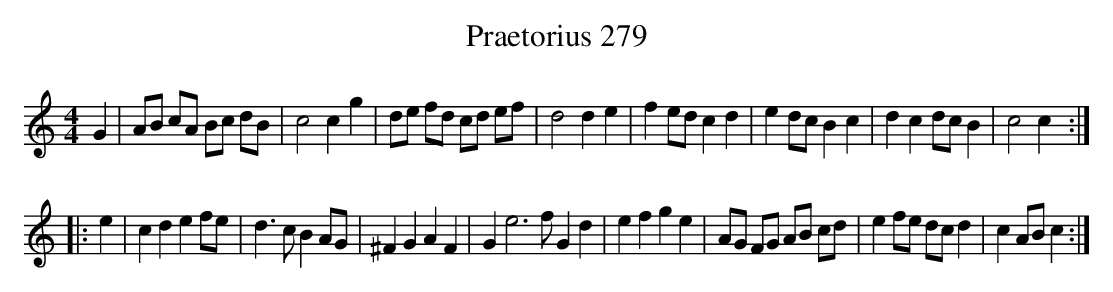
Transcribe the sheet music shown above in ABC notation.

X:1
T:Praetorius 279
M:4/4
K:C
G2 |\
AB cA Bc dB | c4 c2g2 | de fd cd ef | d4 d2e2 |\
f2ed c2d2 | e2dc B2c2 | d2c2 dcB2 | c4 c2 ::
e2 |\
c2d2e2fe | d3cB2 AG | ^F2G2A2F2 | G2e6f G2d2 | \
e2f2g2e2 | AG FG AB cd | e2fe dc d2 | c2ABc2 :|
